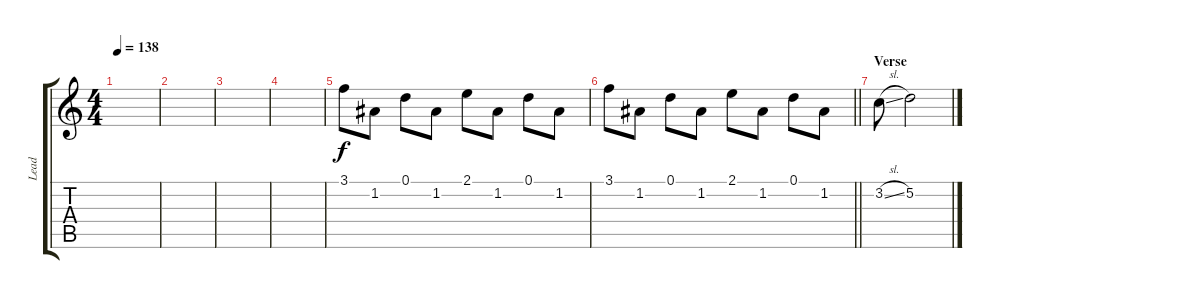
\track ("Lead" "Lead") {instrument distortionguitar}
\staff {score tabs}
\tuning (D4 A3 F3 C3 G2 D2) {hide}
\ts (4 4)
\tempo 138
\clef g2
\ks c
|
|
|
|
3.1.8 1.2.8 0.1.8 1.2.8 2.1.8 1.2.8 0.1.8 1.2.8 |
\barLineRight lightlight
3.1.8 1.2.8 0.1.8 1.2.8 2.1.8 1.2.8 0.1.8 1.2.8 |
\section ("" "Verse")
3.2{sl}.8 5.2.2
